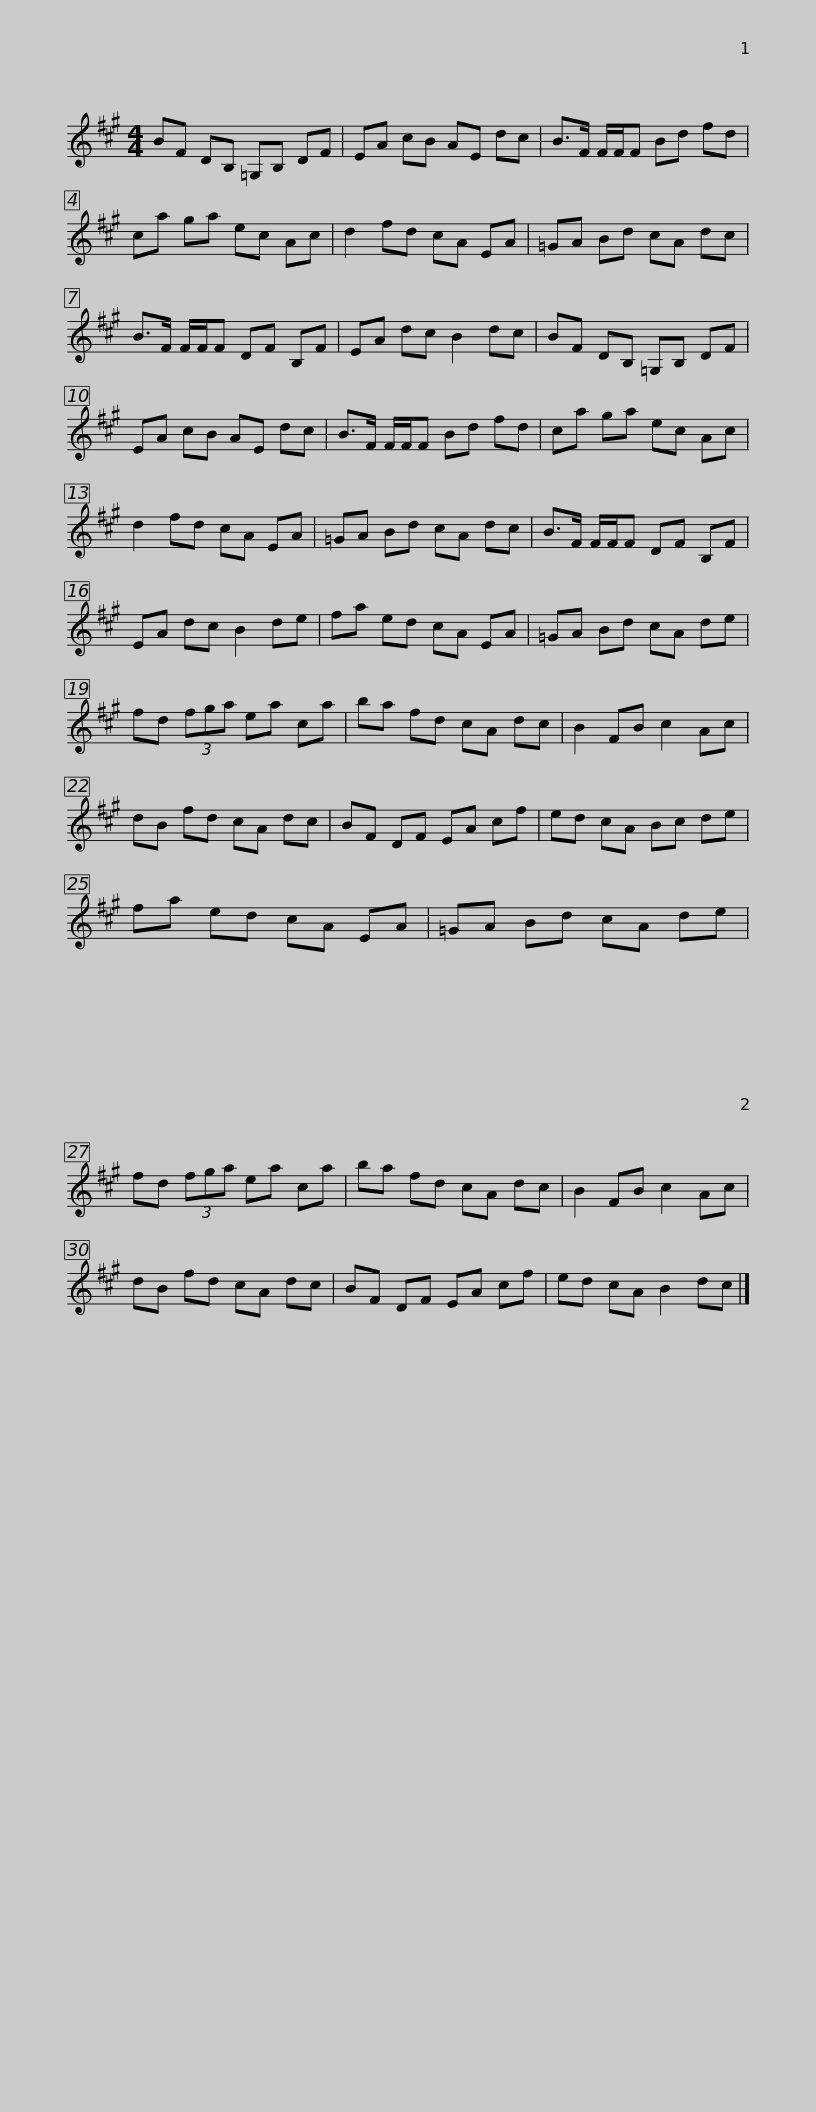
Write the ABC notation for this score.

X:1
L:1/8
M:4/4
I:linebreak $
K:A
V:1 treble
V:1
 BF DB, =G,B, DF | EA cB AE dc | B>F F/F/F Bd fd | ca ga ec Ac | d2 fd cA EA |$ %5
 =GA Bd cA dc | B>F F/F/F DF B,F | EA dc B2 dc | BF DB, =G,B, DF | EA cB AE dc |$ %10
 B>F F/F/F Bd fd | ca ga ec Ac | d2 fd cA EA | =GA Bd cA dc | B>F F/F/F DF B,F |$ %15
 EA dc B2 de | fa ed cA EA | =GA Bd cA de | fd (3fga ea ca | ba fd cA dc |$ %20
 B2 FB c2 Ac | dB fd cA dc | BF DF EA cf | ed cA Bc de | fa ed cA EA |$ %25
 =GA Bd cA de | fd (3fga ea ca | ba fd cA dc | B2 FB c2 Ac | dB fd cA dc |$ %30
 BF DF EA cf | ed cA B2 dc |] %32
